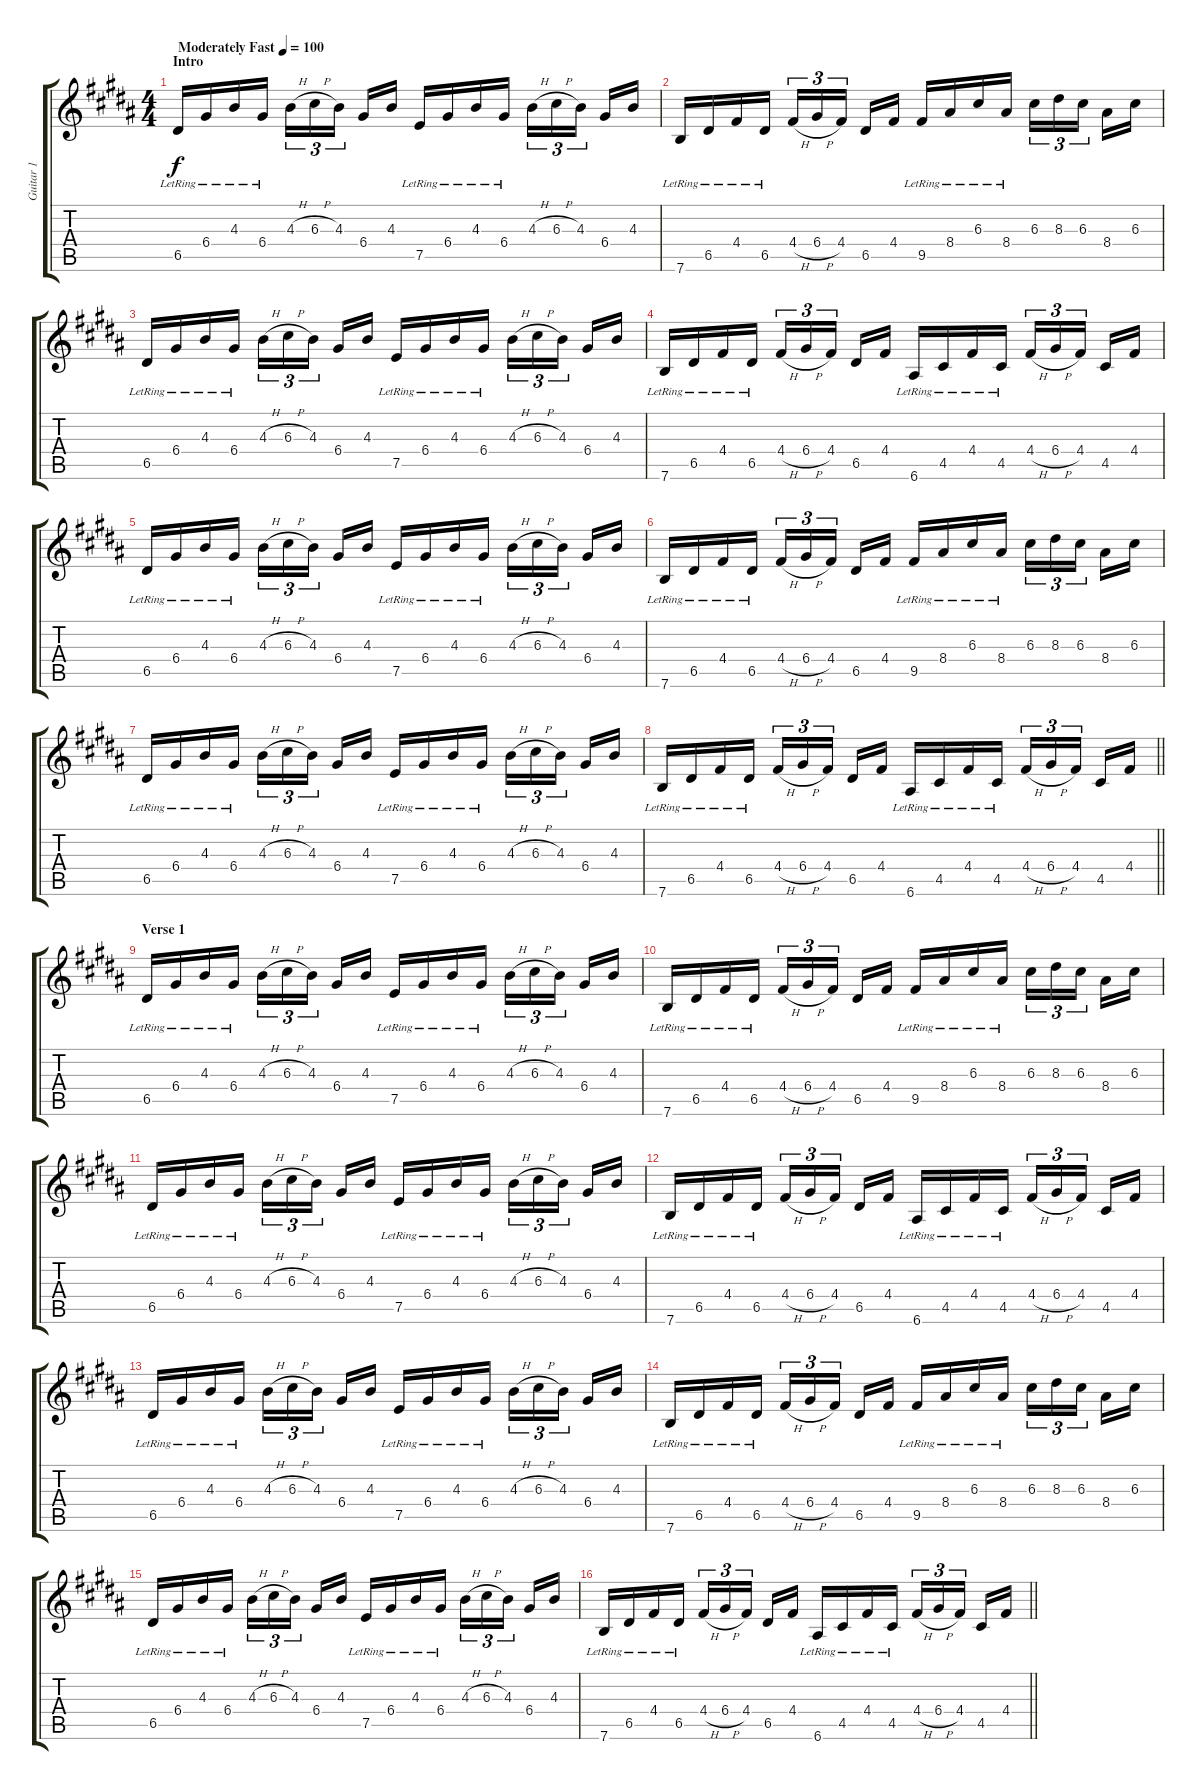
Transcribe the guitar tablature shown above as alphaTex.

\track ("Guitar 1" "Guitar 1") {instrument acousticguitarsteel}
\staff {score tabs}
\tuning (E4 B3 G3 D3 A2 E2) {hide}
\ts (4 4)
\section ("" "Intro")
\tempo (100 "Moderately Fast")
\clef g2
\ks b
6.5{lr}.16{dy f instrument acousticguitarsteel} 6.4{lr}.16 4.3{lr}.16 6.4{lr}.16 4.3{h}.16{tu (3 2)} 6.3{h}.16{tu (3 2)} 4.3.16{tu (3 2)} 6.4.16 4.3.16 7.5{lr}.16 6.4{lr}.16 4.3{lr}.16 6.4{lr}.16 4.3{h}.16{tu (3 2)} 6.3{h}.16{tu (3 2)} 4.3.16{tu (3 2)} 6.4.16 4.3.16 |
7.6{lr}.16 6.5{lr}.16 4.4{lr}.16 6.5{lr}.16 4.4{h}.16{tu (3 2)} 6.4{h}.16{tu (3 2)} 4.4.16{tu (3 2)} 6.5.16 4.4.16 9.5{lr}.16 8.4{lr}.16 6.3{lr}.16 8.4{lr}.16 6.3.16{tu (3 2)} 8.3.16{tu (3 2)} 6.3.16{tu (3 2)} 8.4.16 6.3.16 |
6.5{lr}.16 6.4{lr}.16 4.3{lr}.16 6.4{lr}.16 4.3{h}.16{tu (3 2)} 6.3{h}.16{tu (3 2)} 4.3.16{tu (3 2)} 6.4.16 4.3.16 7.5{lr}.16 6.4{lr}.16 4.3{lr}.16 6.4{lr}.16 4.3{h}.16{tu (3 2)} 6.3{h}.16{tu (3 2)} 4.3.16{tu (3 2)} 6.4.16 4.3.16 |
7.6{lr}.16 6.5{lr}.16 4.4{lr}.16 6.5{lr}.16 4.4{h}.16{tu (3 2)} 6.4{h}.16{tu (3 2)} 4.4.16{tu (3 2)} 6.5.16 4.4.16 6.6{lr}.16 4.5{lr}.16 4.4{lr}.16 4.5{lr}.16 4.4{h}.16{tu (3 2)} 6.4{h}.16{tu (3 2)} 4.4.16{tu (3 2)} 4.5.16 4.4.16 |
6.5{lr}.16 6.4{lr}.16 4.3{lr}.16 6.4{lr}.16 4.3{h}.16{tu (3 2)} 6.3{h}.16{tu (3 2)} 4.3.16{tu (3 2)} 6.4.16 4.3.16 7.5{lr}.16 6.4{lr}.16 4.3{lr}.16 6.4{lr}.16 4.3{h}.16{tu (3 2)} 6.3{h}.16{tu (3 2)} 4.3.16{tu (3 2)} 6.4.16 4.3.16 |
7.6{lr}.16 6.5{lr}.16 4.4{lr}.16 6.5{lr}.16 4.4{h}.16{tu (3 2)} 6.4{h}.16{tu (3 2)} 4.4.16{tu (3 2)} 6.5.16 4.4.16 9.5{lr}.16 8.4{lr}.16 6.3{lr}.16 8.4{lr}.16 6.3.16{tu (3 2)} 8.3.16{tu (3 2)} 6.3.16{tu (3 2)} 8.4.16 6.3.16 |
6.5{lr}.16 6.4{lr}.16 4.3{lr}.16 6.4{lr}.16 4.3{h}.16{tu (3 2)} 6.3{h}.16{tu (3 2)} 4.3.16{tu (3 2)} 6.4.16 4.3.16 7.5{lr}.16 6.4{lr}.16 4.3{lr}.16 6.4{lr}.16 4.3{h}.16{tu (3 2)} 6.3{h}.16{tu (3 2)} 4.3.16{tu (3 2)} 6.4.16 4.3.16 |
\barLineRight lightlight
7.6{lr}.16 6.5{lr}.16 4.4{lr}.16 6.5{lr}.16 4.4{h}.16{tu (3 2)} 6.4{h}.16{tu (3 2)} 4.4.16{tu (3 2)} 6.5.16 4.4.16 6.6{lr}.16 4.5{lr}.16 4.4{lr}.16 4.5{lr}.16 4.4{h}.16{tu (3 2)} 6.4{h}.16{tu (3 2)} 4.4.16{tu (3 2)} 4.5.16 4.4.16 |
\section ("" "Verse 1")
6.5{lr}.16 6.4{lr}.16 4.3{lr}.16 6.4{lr}.16 4.3{h}.16{tu (3 2)} 6.3{h}.16{tu (3 2)} 4.3.16{tu (3 2)} 6.4.16 4.3.16 7.5{lr}.16 6.4{lr}.16 4.3{lr}.16 6.4{lr}.16 4.3{h}.16{tu (3 2)} 6.3{h}.16{tu (3 2)} 4.3.16{tu (3 2)} 6.4.16 4.3.16 |
7.6{lr}.16 6.5{lr}.16 4.4{lr}.16 6.5{lr}.16 4.4{h}.16{tu (3 2)} 6.4{h}.16{tu (3 2)} 4.4.16{tu (3 2)} 6.5.16 4.4.16 9.5{lr}.16 8.4{lr}.16 6.3{lr}.16 8.4{lr}.16 6.3.16{tu (3 2)} 8.3.16{tu (3 2)} 6.3.16{tu (3 2)} 8.4.16 6.3.16 |
6.5{lr}.16 6.4{lr}.16 4.3{lr}.16 6.4{lr}.16 4.3{h}.16{tu (3 2)} 6.3{h}.16{tu (3 2)} 4.3.16{tu (3 2)} 6.4.16 4.3.16 7.5{lr}.16 6.4{lr}.16 4.3{lr}.16 6.4{lr}.16 4.3{h}.16{tu (3 2)} 6.3{h}.16{tu (3 2)} 4.3.16{tu (3 2)} 6.4.16 4.3.16 |
7.6{lr}.16 6.5{lr}.16 4.4{lr}.16 6.5{lr}.16 4.4{h}.16{tu (3 2)} 6.4{h}.16{tu (3 2)} 4.4.16{tu (3 2)} 6.5.16 4.4.16 6.6{lr}.16 4.5{lr}.16 4.4{lr}.16 4.5{lr}.16 4.4{h}.16{tu (3 2)} 6.4{h}.16{tu (3 2)} 4.4.16{tu (3 2)} 4.5.16 4.4.16 |
6.5{lr}.16 6.4{lr}.16 4.3{lr}.16 6.4{lr}.16 4.3{h}.16{tu (3 2)} 6.3{h}.16{tu (3 2)} 4.3.16{tu (3 2)} 6.4.16 4.3.16 7.5{lr}.16 6.4{lr}.16 4.3{lr}.16 6.4{lr}.16 4.3{h}.16{tu (3 2)} 6.3{h}.16{tu (3 2)} 4.3.16{tu (3 2)} 6.4.16 4.3.16 |
7.6{lr}.16 6.5{lr}.16 4.4{lr}.16 6.5{lr}.16 4.4{h}.16{tu (3 2)} 6.4{h}.16{tu (3 2)} 4.4.16{tu (3 2)} 6.5.16 4.4.16 9.5{lr}.16 8.4{lr}.16 6.3{lr}.16 8.4{lr}.16 6.3.16{tu (3 2)} 8.3.16{tu (3 2)} 6.3.16{tu (3 2)} 8.4.16 6.3.16 |
6.5{lr}.16 6.4{lr}.16 4.3{lr}.16 6.4{lr}.16 4.3{h}.16{tu (3 2)} 6.3{h}.16{tu (3 2)} 4.3.16{tu (3 2)} 6.4.16 4.3.16 7.5{lr}.16 6.4{lr}.16 4.3{lr}.16 6.4{lr}.16 4.3{h}.16{tu (3 2)} 6.3{h}.16{tu (3 2)} 4.3.16{tu (3 2)} 6.4.16 4.3.16 |
\barLineRight lightlight
7.6{lr}.16 6.5{lr}.16 4.4{lr}.16 6.5{lr}.16 4.4{h}.16{tu (3 2)} 6.4{h}.16{tu (3 2)} 4.4.16{tu (3 2)} 6.5.16 4.4.16 6.6{lr}.16 4.5{lr}.16 4.4{lr}.16 4.5{lr}.16 4.4{h}.16{tu (3 2)} 6.4{h}.16{tu (3 2)} 4.4.16{tu (3 2)} 4.5.16 4.4.16
